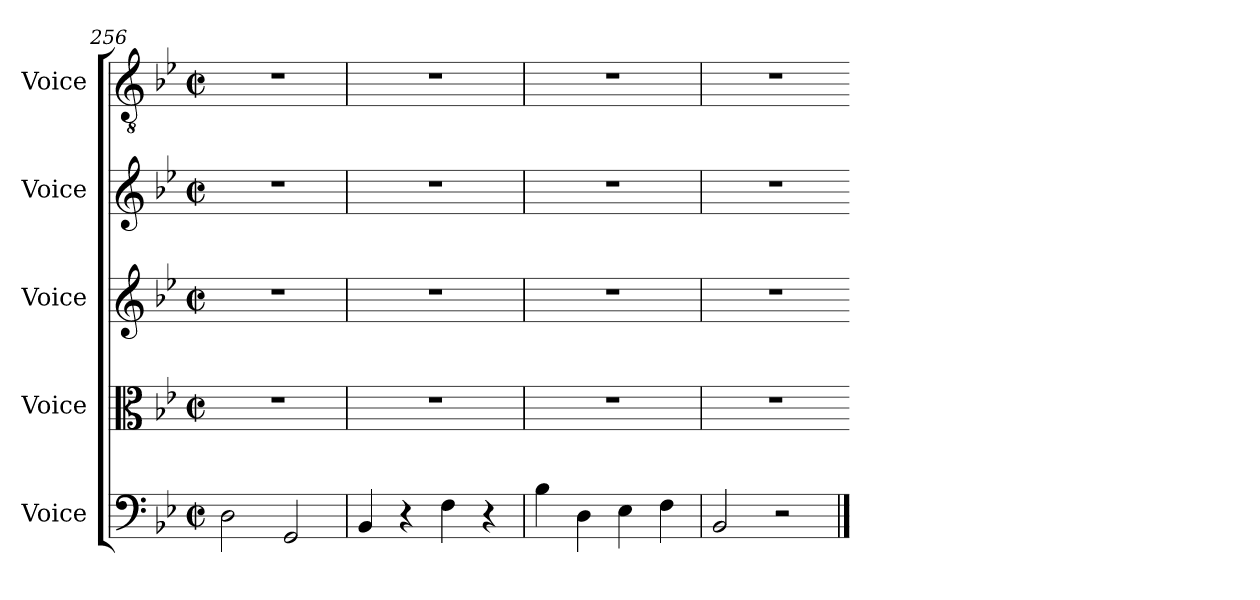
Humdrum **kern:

**kern	**kern	**kern	**kern	**kern
*part5	*part4	*part3	*part2	*part1
*staff5	*staff4	*staff3	*staff2	*staff1
*I"Voice	*I"Voice	*I"Voice	*I"Voice	*I"Voice
*I'Voice	*I'Voice	*I'Voice	*I'Voice	*I'Voice
*clefF4	*clefC3	*clefG2	*clefG2	*clefGv2
*k[b-e-]	*k[b-e-]	*k[b-e-]	*k[b-e-]	*k[b-e-]
*M2/2	*M2/2	*M2/2	*M2/2	*M2/2
*met(c|)	*met(c|)	*met(c|)	*met(c|)	*met(c|)
=256	=256	=256	=256	=256
2D\	1r	1r	1r	1r
2GG/	.	.	.	.
!!LO:LB:g=z
=257	=257	=257	=257	=257
4BB-/	1r	1r	1r	1r
4r	.	.	.	.
4F\	.	.	.	.
4r	.	.	.	.
=258	=258	=258	=258	=258
4B-\	1r	1r	1r	1r
4D\	.	.	.	.
4E-\	.	.	.	.
4F\	.	.	.	.
=259	=259	=259	=259	=259
2BB-/	1r	1r	1r	1r
2r	.	.	.	.
==	=	=	=	=
*-	*-	*-	*-	*-
